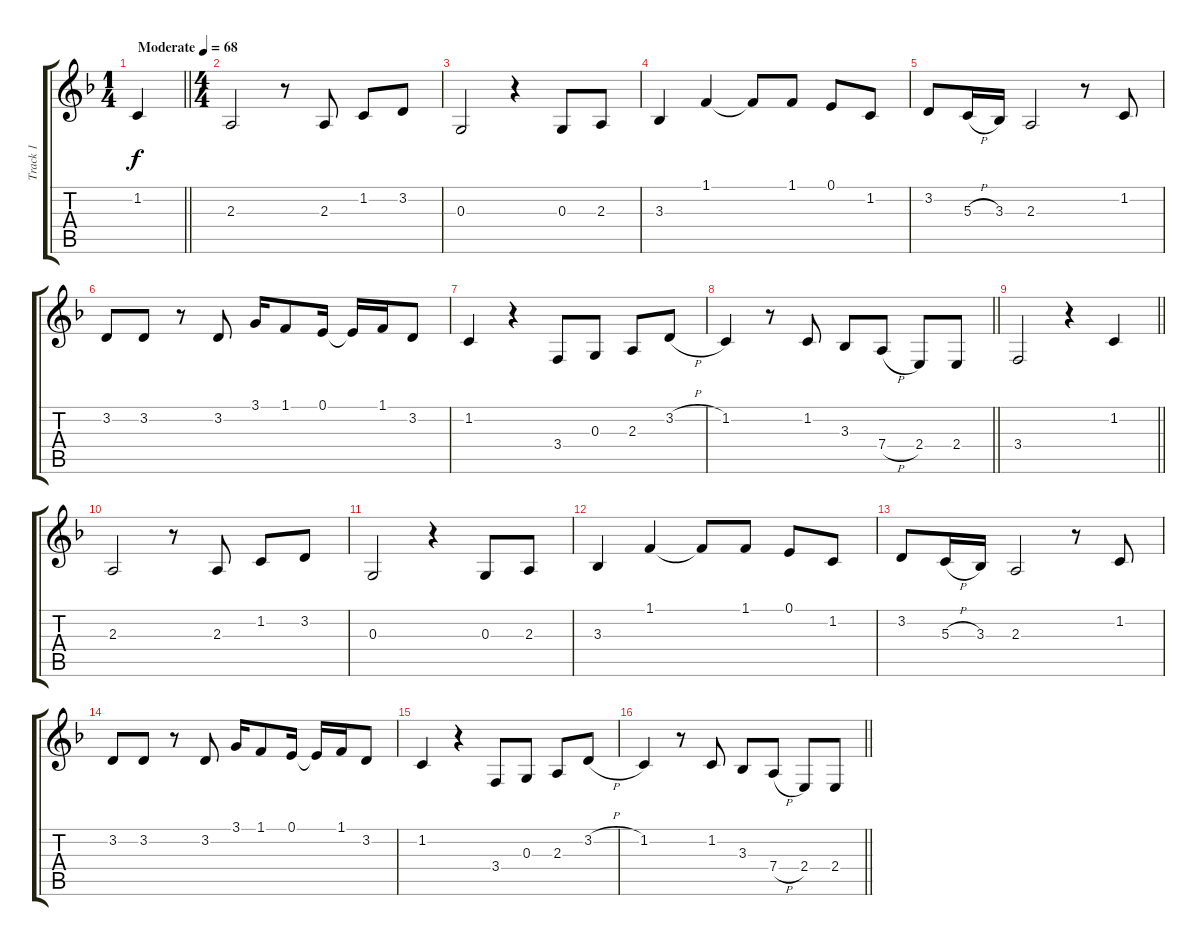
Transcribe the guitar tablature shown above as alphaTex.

\track ("Track 1" "Track 1") {instrument tenorsax}
\staff {score tabs}
\tuning (E4 B3 G3 D3 A2 E2) {hide}
\ts (1 4)
\tempo (68 "Moderate")
\clef g2
\barLineRight lightlight
\ks f
1.2.4{dy f instrument tenorsax} |
\ts (4 4)
2.3.2 r.8 2.3.8 1.2.8 3.2.8 |
0.3.2 r.4 0.3.8 2.3.8 |
3.3.4 1.1.4 1.1{t}.8 1.1.8 0.1.8 1.2.8 |
3.2.8 5.3{h}.16 3.3.16 2.3.2 r.8 1.2.8 |
3.2.8 3.2.8 r.8 3.2.8 3.1.16 1.1.8 0.1.16 0.1{t}.16 1.1.16 3.2.8 |
1.2.4 r.4 3.4.8 0.3.8 2.3.8 3.2{h}.8 |
\barLineRight lightlight
1.2.4 r.8 1.2.8 3.3.8 7.4{h}.8 2.4.8 2.4.8 |
\barLineRight lightlight
3.4.2 r.4 1.2.4 |
2.3.2 r.8 2.3.8 1.2.8 3.2.8 |
0.3.2 r.4 0.3.8 2.3.8 |
3.3.4 1.1.4 1.1{t}.8 1.1.8 0.1.8 1.2.8 |
3.2.8 5.3{h}.16 3.3.16 2.3.2 r.8 1.2.8 |
3.2.8 3.2.8 r.8 3.2.8 3.1.16 1.1.8 0.1.16 0.1{t}.16 1.1.16 3.2.8 |
1.2.4 r.4 3.4.8 0.3.8 2.3.8 3.2{h}.8 |
\barLineRight lightlight
1.2.4 r.8 1.2.8 3.3.8 7.4{h}.8 2.4.8 2.4.8
